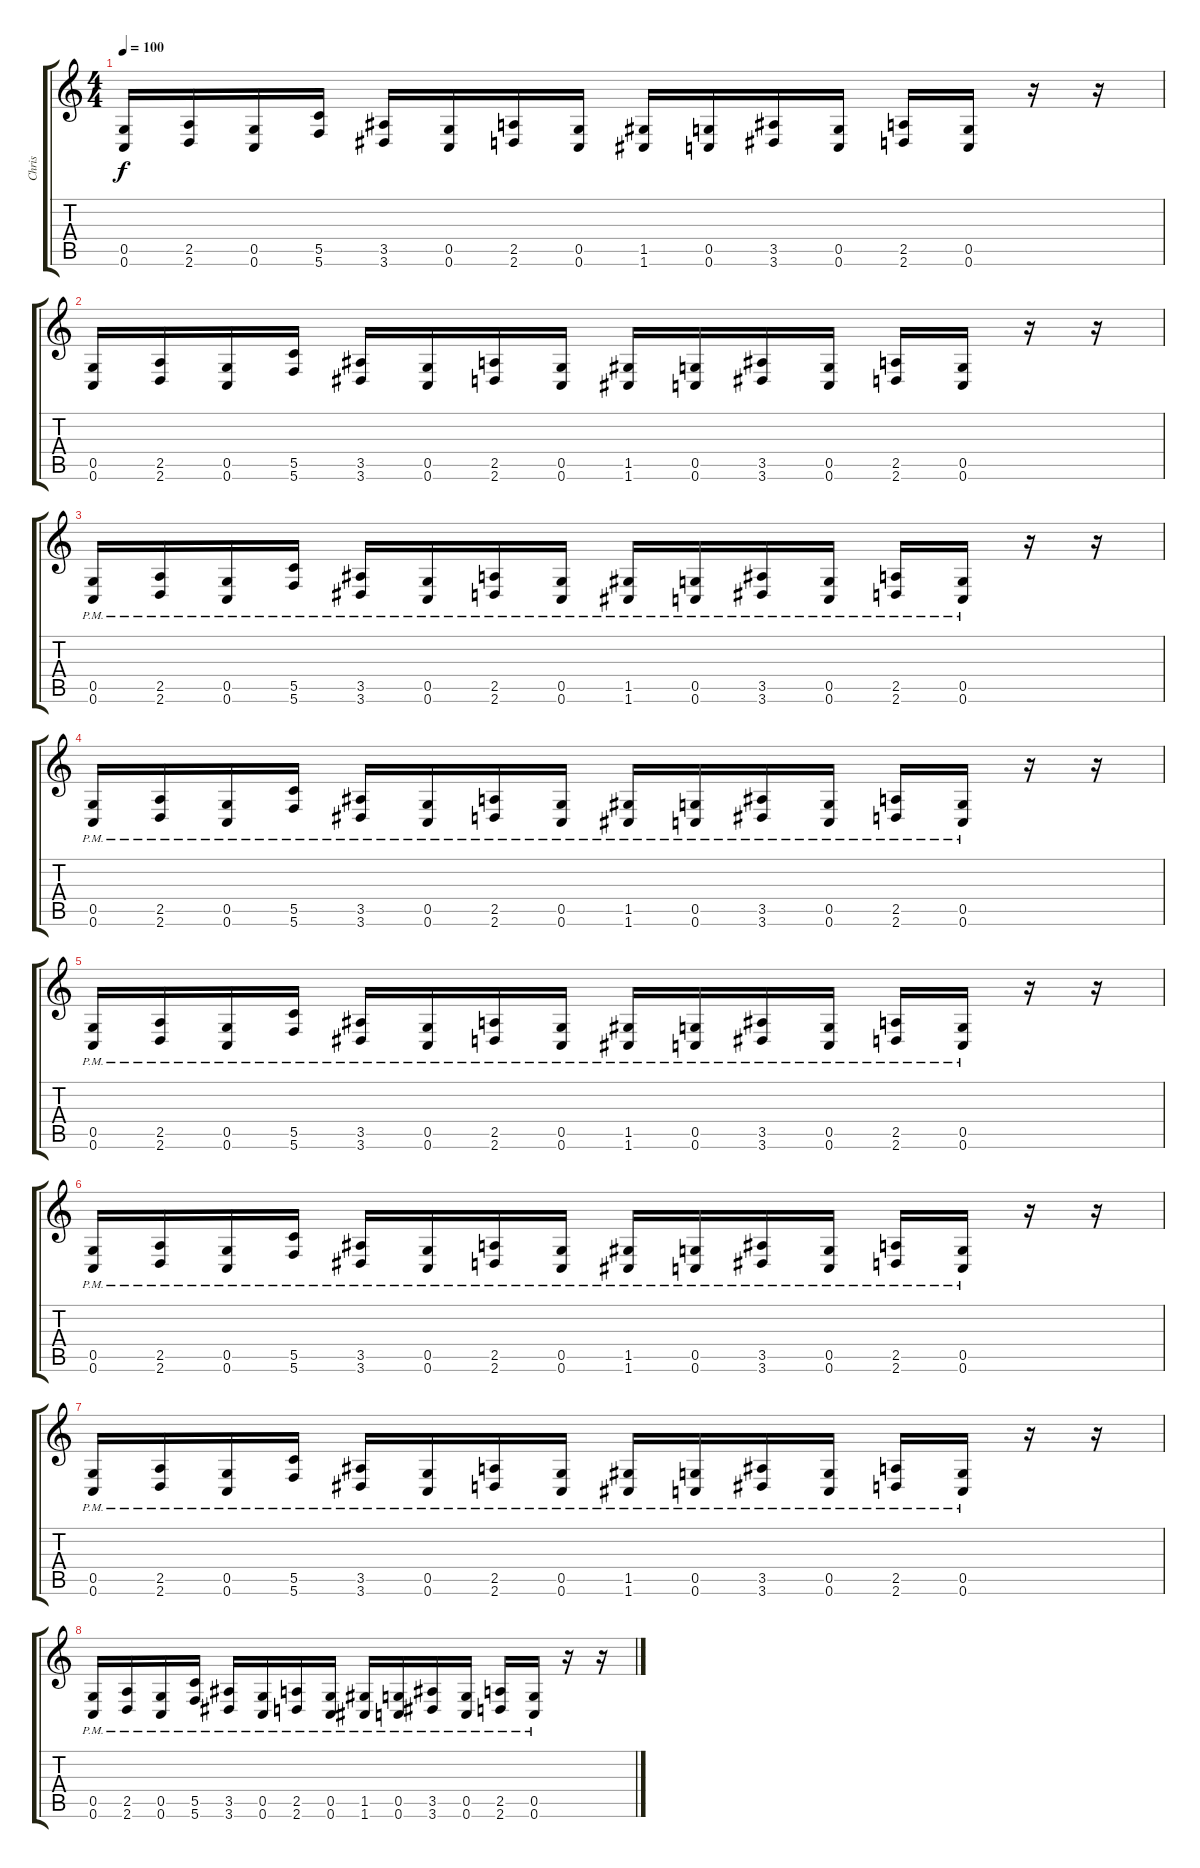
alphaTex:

\track ("Chris" "Chris") {instrument distortionguitar}
\staff {score tabs}
\tuning (D4 A3 F3 C3 G2 C2) {hide}
\ts (4 4)
\tempo 100
\clef g2
\ks c
(0.5 0.6).16{dy f} (2.5 2.6).16 (0.5 0.6).16 (5.5 5.6).16 (3.5 3.6).16 (0.5 0.6).16 (2.5 2.6).16 (0.5 0.6).16 (1.5 1.6).16 (0.5 0.6).16 (3.5 3.6).16 (0.5 0.6).16 (2.5 2.6).16 (0.5 0.6).16 r.16 r.16 |
(0.5 0.6).16 (2.5 2.6).16 (0.5 0.6).16 (5.5 5.6).16 (3.5 3.6).16 (0.5 0.6).16 (2.5 2.6).16 (0.5 0.6).16 (1.5 1.6).16 (0.5 0.6).16 (3.5 3.6).16 (0.5 0.6).16 (2.5 2.6).16 (0.5 0.6).16 r.16 r.16 |
(0.5{pm} 0.6{pm}).16 (2.5{pm} 2.6{pm}).16 (0.5{pm} 0.6{pm}).16 (5.5{pm} 5.6{pm}).16 (3.5{pm} 3.6{pm}).16 (0.5{pm} 0.6{pm}).16 (2.5{pm} 2.6{pm}).16 (0.5{pm} 0.6{pm}).16 (1.5{pm} 1.6{pm}).16 (0.5{pm} 0.6{pm}).16 (3.5{pm} 3.6{pm}).16 (0.5{pm} 0.6{pm}).16 (2.5{pm} 2.6{pm}).16 (0.5{pm} 0.6{pm}).16 r.16 r.16 |
(0.5{pm} 0.6{pm}).16 (2.5{pm} 2.6{pm}).16 (0.5{pm} 0.6{pm}).16 (5.5{pm} 5.6{pm}).16 (3.5{pm} 3.6{pm}).16 (0.5{pm} 0.6{pm}).16 (2.5{pm} 2.6{pm}).16 (0.5{pm} 0.6{pm}).16 (1.5{pm} 1.6{pm}).16 (0.5{pm} 0.6{pm}).16 (3.5{pm} 3.6{pm}).16 (0.5{pm} 0.6{pm}).16 (2.5{pm} 2.6{pm}).16 (0.5{pm} 0.6{pm}).16 r.16 r.16 |
(0.5{pm} 0.6{pm}).16 (2.5{pm} 2.6{pm}).16 (0.5{pm} 0.6{pm}).16 (5.5{pm} 5.6{pm}).16 (3.5{pm} 3.6{pm}).16 (0.5{pm} 0.6{pm}).16 (2.5{pm} 2.6{pm}).16 (0.5{pm} 0.6{pm}).16 (1.5{pm} 1.6{pm}).16 (0.5{pm} 0.6{pm}).16 (3.5{pm} 3.6{pm}).16 (0.5{pm} 0.6{pm}).16 (2.5{pm} 2.6{pm}).16 (0.5{pm} 0.6{pm}).16 r.16 r.16 |
(0.5{pm} 0.6{pm}).16 (2.5{pm} 2.6{pm}).16 (0.5{pm} 0.6{pm}).16 (5.5{pm} 5.6{pm}).16 (3.5{pm} 3.6{pm}).16 (0.5{pm} 0.6{pm}).16 (2.5{pm} 2.6{pm}).16 (0.5{pm} 0.6{pm}).16 (1.5{pm} 1.6{pm}).16 (0.5{pm} 0.6{pm}).16 (3.5{pm} 3.6{pm}).16 (0.5{pm} 0.6{pm}).16 (2.5{pm} 2.6{pm}).16 (0.5{pm} 0.6{pm}).16 r.16 r.16 |
(0.5{pm} 0.6{pm}).16 (2.5{pm} 2.6{pm}).16 (0.5{pm} 0.6{pm}).16 (5.5{pm} 5.6{pm}).16 (3.5{pm} 3.6{pm}).16 (0.5{pm} 0.6{pm}).16 (2.5{pm} 2.6{pm}).16 (0.5{pm} 0.6{pm}).16 (1.5{pm} 1.6{pm}).16 (0.5{pm} 0.6{pm}).16 (3.5{pm} 3.6{pm}).16 (0.5{pm} 0.6{pm}).16 (2.5{pm} 2.6{pm}).16 (0.5{pm} 0.6{pm}).16 r.16 r.16 |
(0.5{pm} 0.6{pm}).16 (2.5{pm} 2.6{pm}).16 (0.5{pm} 0.6{pm}).16 (5.5{pm} 5.6{pm}).16 (3.5{pm} 3.6{pm}).16 (0.5{pm} 0.6{pm}).16 (2.5{pm} 2.6{pm}).16 (0.5{pm} 0.6{pm}).16 (1.5{pm} 1.6{pm}).16 (0.5{pm} 0.6{pm}).16 (3.5{pm} 3.6{pm}).16 (0.5{pm} 0.6{pm}).16 (2.5{pm} 2.6{pm}).16 (0.5{pm} 0.6{pm}).16 r.16 r.16
